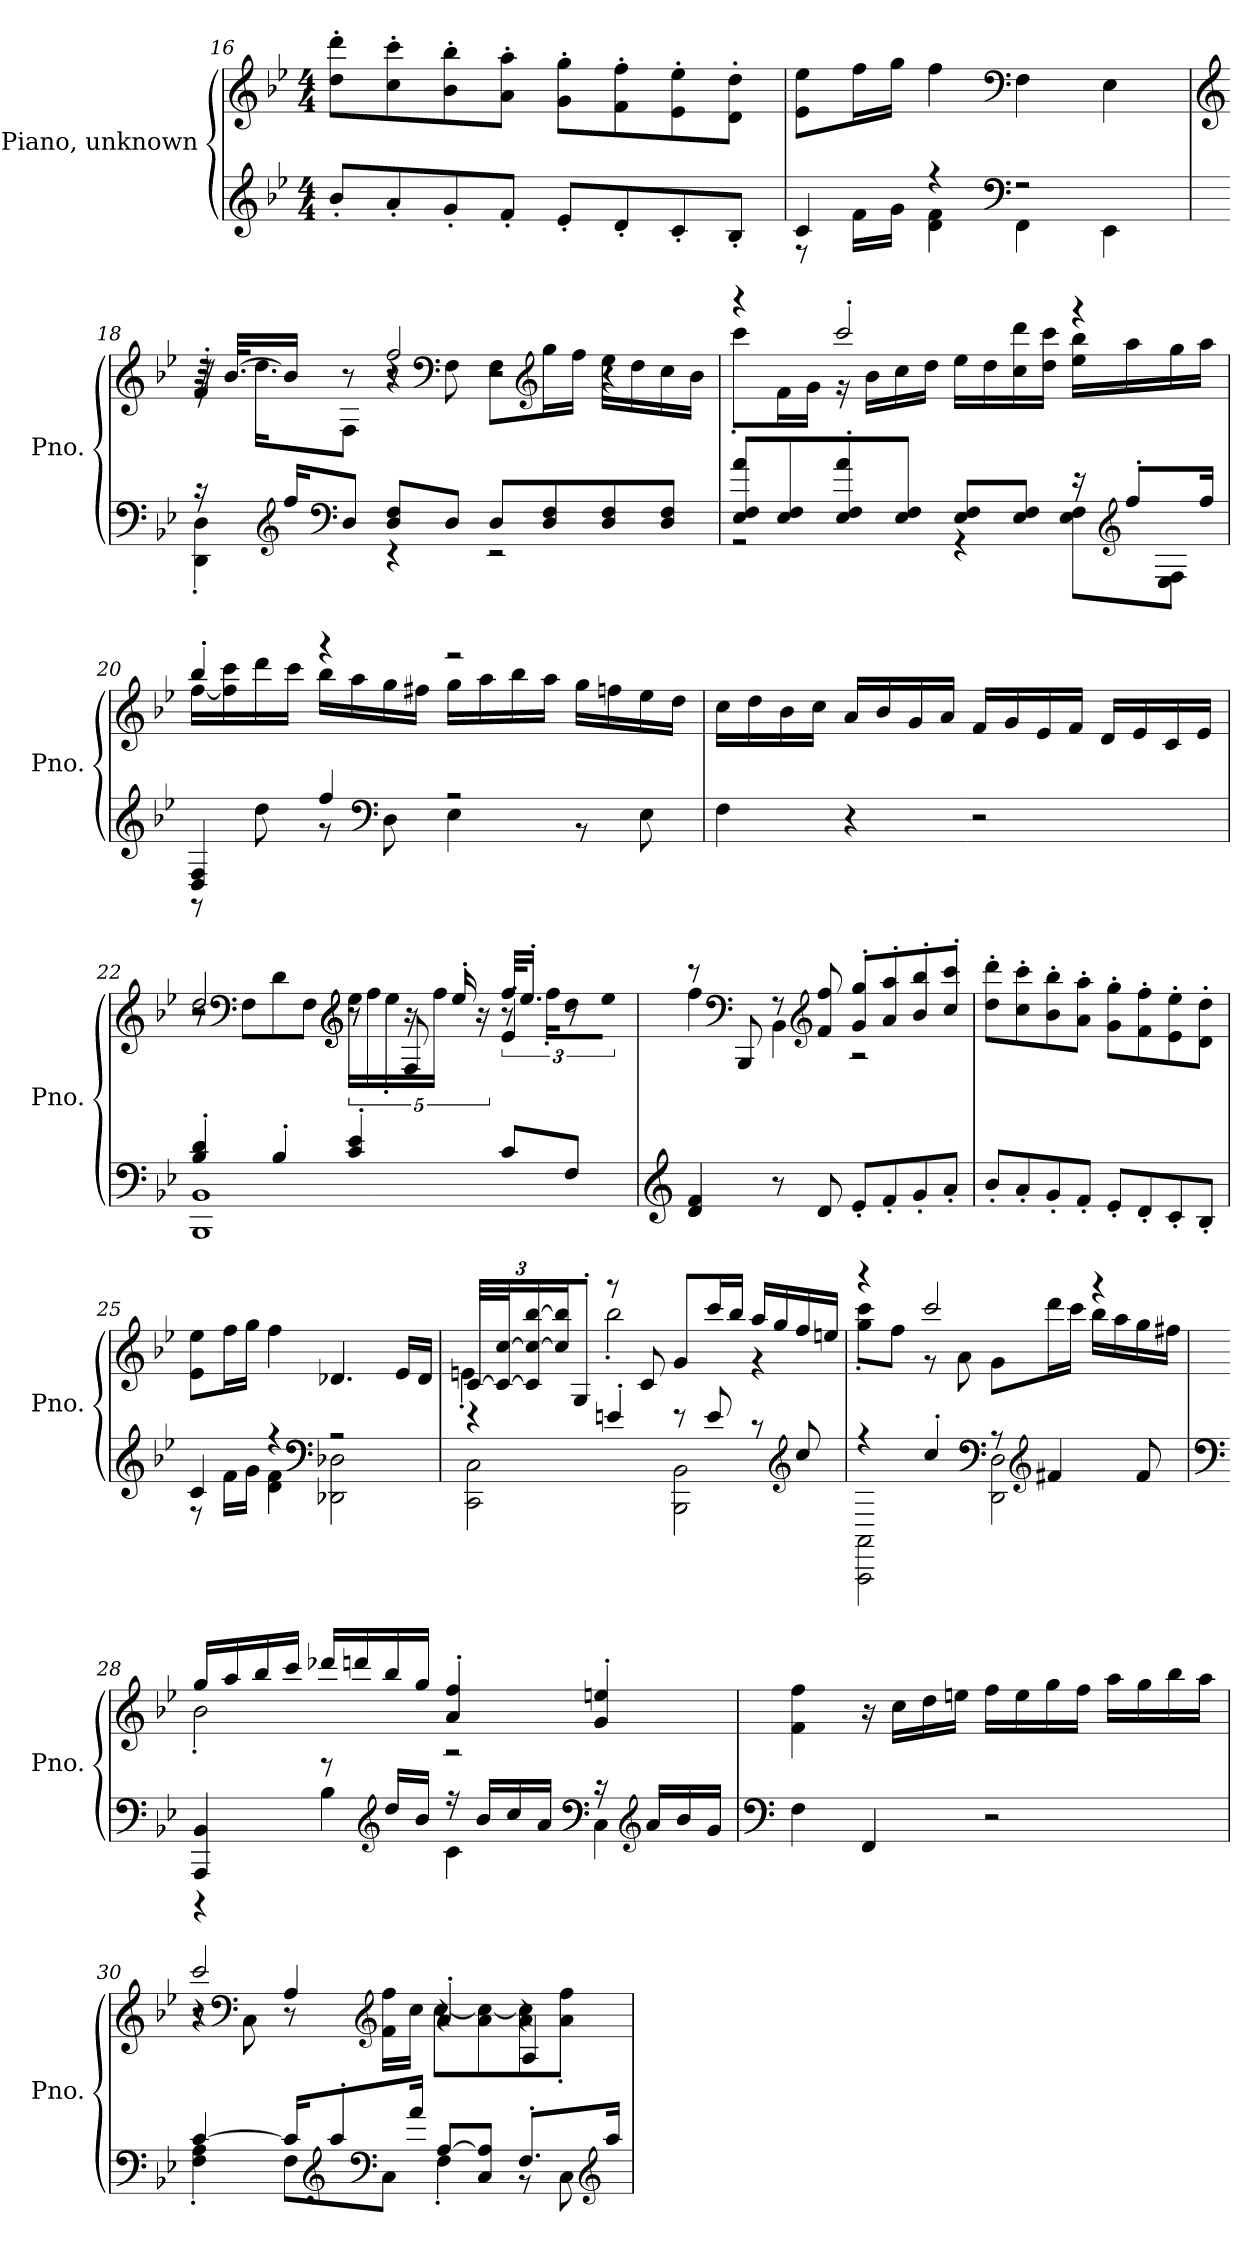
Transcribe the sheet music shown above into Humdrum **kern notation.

**kern	**kern
*part1	*part1
*staff2	*staff1
*I"Piano, unknown	*
*I'Pno.	*
!!LO:LB:g=z
*clefG2	*clefG2
*k[b-e-]	*k[b-e-]
*M4/4	*M4/4
=16	=16
8b-'/L	8dd\' 8ddd\'L
8a'/	8cc\' 8ccc\'
8g'/	8b-\' 8bb-\'
8f'/J	8a\' 8aa\'J
8e-'/L	8g\' 8gg\'L
8d'/	8f\' 8ff\'
8c'/	8e-\' 8ee-\'
8B-'/J	8d\' 8dd\'J
=17	=17
*^	*
4c/	8r	8e-\ 8ee-\L
.	16f\LL	16ff\L
.	16g\JJ	16gg\JJ
4r	4d\ 4f\	4ff\
*clefF4	*	*clefF4
2r	4FF\	4F\
.	4EE-\	4E-\
=18	=18	=18
*	*	*clefG2
*	*	*^
*	*	*	*^
16r	4DD\' 4D\'	64r	32r	4f'/
.	.	[32.b-/KLL	.	.
.	.	.	16.dd\KL	.
*clefG2	*	*	*	*
16ff/KL	.	16b-/JJ]	.	.
*clefF4	*	*	*	*
8D/J	.	8r	8F\J	.
8D/ 8F/L	4r	2ff/	8r	4r
*	*	*clefF4	*	*
8D/J	.	.	8F\	.
8D/L	2r	.	8F\L	2r
*	*	*clefG2	*	*
8D/ 8F/	.	.	16gg\L	.
.	.	.	16ff\JJ	.
8D/ 8F/	.	4r	16ee-\LL	.
.	.	.	16dd\	.
8D/ 8F/J	.	.	16cc\	.
.	.	.	16b-\JJ	.
*	*	*	*v	*v
!!LO:LB:g=z
=19	=19	=19	=19
8E-/ 8F/ 8a/L	2r	4r	8ccc'\L
8E-/ 8F/	.	.	16f\L
.	.	.	16g\JJ
8E-/' 8F/' 8a/'	.	2ccc'/	16r
.	.	.	16b-\LL
8E-/ 8F/J	.	.	16cc\
.	.	.	16dd\JJ
8E-/ 8F/L	4r	.	16ee-\LL
.	.	.	16dd\
8E-/ 8F/J	.	.	16cc\ 16ddd\
.	.	.	16dd\ 16ccc\JJ
16r	8E-\ 8F\L	4r	16ee-\ 16bb-\LL
*clefG2	*	*	*
8ff'/L	.	.	16aa\
.	8E-\ 8F\J	.	16gg\
16ff/Jk	.	.	16aa\JJ
=20	=20	=20	=20
4D/ 4F/	8r	4bb-'/	[16ff\LL
.	.	.	16ff\] 16ccc\
.	8dd\	.	16ddd\
.	.	.	16ccc\JJ
4ff/	8r	4r	16bb-\LL
.	.	.	16aa\
*clefF4	*	*	*
.	8D\	.	16gg\
.	.	.	16ff#X\JJ
2r	4E-\	2r	16gg\LL
.	.	.	16aa\
.	.	.	16bb-\
.	.	.	16aa\JJ
.	8r	.	16gg\LL
.	.	.	16ffn\
.	8E-\	.	16ee-\
.	.	.	16dd\JJ
*v	*v	*	*
*	*v	*v
!!LO:LB:g=z
=21	=21
4F\	16cc\LL
.	16dd\
.	16b-\
.	16cc\JJ
4r	16a/LL
.	16b-/
.	16g/
.	16a/JJ
2r	16f/LL
.	16g/
.	16e-/
.	16f/JJ
.	16d/LL
.	16e-/
.	16c/
.	16e-/JJ
=22	=22
*^	*^
*	*	*	*^
4B-/' 4d/'	1BBB- 1BB-	2dd/	8r	2r
*	*	*clefF4	*	*
.	.	.	8F\L	.
4B-'/	.	.	8d\	.
.	.	.	8F\J	.
*	*	*clefG2	*	*
4c/' 4e-/'	.	8r	20ee-\LL	8r
.	.	.	20ff\	.
.	.	.	20ee-'\	.
.	.	16r	.	8F/
.	.	.	20ff\JJ	.
.	.	16ee-'/	.	.
.	.	.	20r	.
8c/L	.	32ff/KLL	12r	4e-'/
.	.	16.ee-'/JJ	.	.
.	.	.	24ff'\LL	.
8F/J	.	8r	16dd\	.
.	.	.	16ee-\JJ	.
*v	*v	*	*	*
*	*v	*v	*v
!!LO:PB:g=z
=23	=23
*clefG2	*
*	*^
4d/ 4f/	8r	4ff\
*	*clefF4	*
.	8BBB-/	.
8r	8r	4BB-\
*	*clefG2	*
8d/	8f/ 8ff/	.
8e-'/L	8g/' 8gg/'L	2r
8f'/	8a/' 8aa/'	.
8g'/	8b-/' 8bb-/'	.
8a'/J	8cc/' 8ccc/'J	.
*	*v	*v
=24	=24
8b-'/L	8dd\' 8ddd\'L
8a'/	8cc\' 8ccc\'
8g'/	8b-\' 8bb-\'
8f'/J	8a\' 8aa\'J
8e-'/L	8g\' 8gg\'L
8d'/	8f\' 8ff\'
8c'/	8e-\' 8ee-\'
8B-'/J	8d\' 8dd\'J
=25	=25
*^	*
4c/	8r	8e-\ 8ee-\L
.	16f\LL	16ff\L
.	16g\JJ	16gg\JJ
4r	4d\ 4f\	4ff\
*clefF4	*	*
2r	2DD-X\ 2D-X\	4.d-X/
.	.	16e-/LL
.	.	16d-/JJ
!!LO:LB:g=z
=26	=26	=26
*	*	*Xbrackettup
*	*	*^
4r	2CC\ 2C\	[48c/LLL	4en'\
.	.	48c/_ [48cc/J	.
.	.	24c/] 24cc/_ [24bb-/	.
.	.	24cc/] 24bb-/]J	.
.	.	8G'/J	.
4en'/	.	8r	2bb-'\
.	.	8c/	.
8r	2BBB-\ 2BB-\	8g/L	.
8e/	.	16ccc/L	.
.	.	16bb-/JJ	.
8r	.	16aa/LL	4r
.	.	16gg/	.
*clefG2	*	*	*
8cc/	.	16ff/	.
.	.	16een/JJ	.
=27	=27	=27	=27
4r	2AAA\ 2AA\	4r	8gg\' 8ccc\'L
.	.	.	8ff\J
4cc'/	.	2ccc/	8r
.	.	.	8a\
*clefF4	*	*	*
8r	2DD\ 2D\	.	8g\L
*clefG2	*	*	*
4f#X/	.	.	16ddd\L
.	.	.	16ccc\JJ
.	.	4r	16bb-\LL
.	.	.	16aa\
8f#/	.	.	16gg\
.	.	.	16ff#X\JJ
!!LO:LB:g=z	!!
=28	=28	=28	=28
*clefF4	*	*	*
4AAA/ 4BB-/	4r	16gg/LL	2b-'\
.	.	16aa/	.
.	.	16bb-/	.
.	.	16ccc/JJ	.
8r	4B-\	16ddd-X/LL	.
.	.	16dddn/	.
*clefG2	*	*	*
16dd/LL	.	16bb-/	.
16b-/JJ	.	16gg/JJ	.
16r	4c\	4a/' 4ff/'	2r
16b-/LL	.	.	.
16cc/	.	.	.
16a/JJ	.	.	.
*clefF4	*	*	*
16r	4C\	4g/' 4een/'	.
*clefG2	*	*	*
16a/LL	.	.	.
16b-/	.	.	.
16g/JJ	.	.	.
*v	*v	*	*
*	*v	*v
=29	=29
*clefF4	*
4F\	4f\ 4ff\
4FF/	16r
.	16cc\LL
.	16dd\
.	16een\JJ
2r	16ff\LL
.	16ee\
.	16gg\
.	16ff\JJ
.	16aa\LL
.	16gg\
.	16bb-\
.	16aa\JJ
!!LO:LB:g=z
=30	=30
*^	*^
*	*	*	*^
[4c/	4F\' 4A\'	2ccc/	8r	4r
*	*	*clefF4	*	*
.	.	.	8C\	.
16c/KL]	8F\L	.	8r	4A/
*clefG2	*	*	*	*
8aa'/	.	.	.	.
*clefF4	*	*clefG2	*	*
.	8C\J	.	16f\ 16ff\LL	.
16a/Jk	.	.	16cc\JJ	.
[8A/L	4F'\	4a'/	[8cc\L	4r
8C/ 8A/]J	.	.	8a\ 8cc\_	.
8.F'/L	8r	4r	8a\ 8cc\]	4A/
.	8C\	.	8a\' 8ff\'J	.
*clefG2	*	*	*	*
16aa/Jk	.	.	.	.
*v	*v	*	*	*
*	*v	*v	*v
=	=
*-	*-
